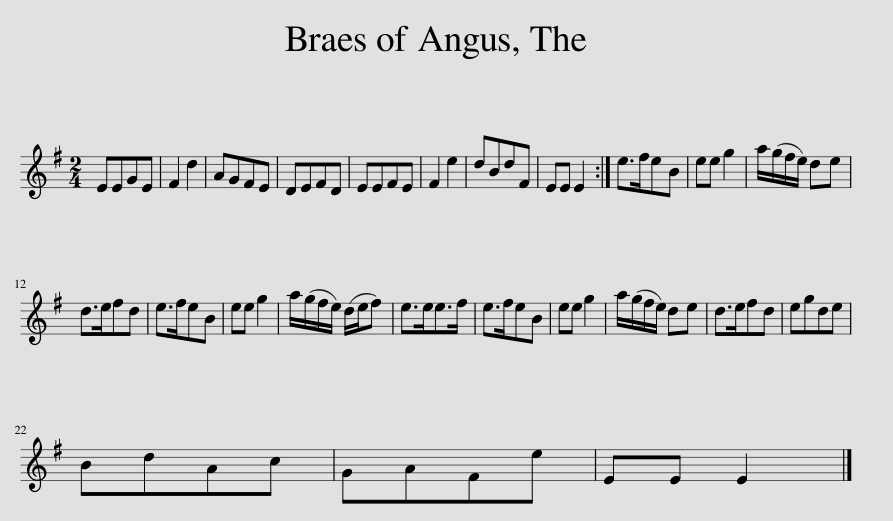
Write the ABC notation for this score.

X:1
L:1/8
M:2/4
I:linebreak $
K:Emin
V:1 treble
V:1
 EEGE | F2 d2 | AGFE | DEFD | EEFE | %5
 F2 e2 | dBdF | EE E2 :| e>feB | ee g2 | %10
 a/(g/f/e/) de |$ d>efd | e>feB | ee g2 | a/(g/f/e/) (d/e/f) | %15
 e>ee>f | e>feB | ee g2 | a/(g/f/e/) de | d>efd | %20
 egde |$ BdAc | GAFe | EE E2 |] %24
